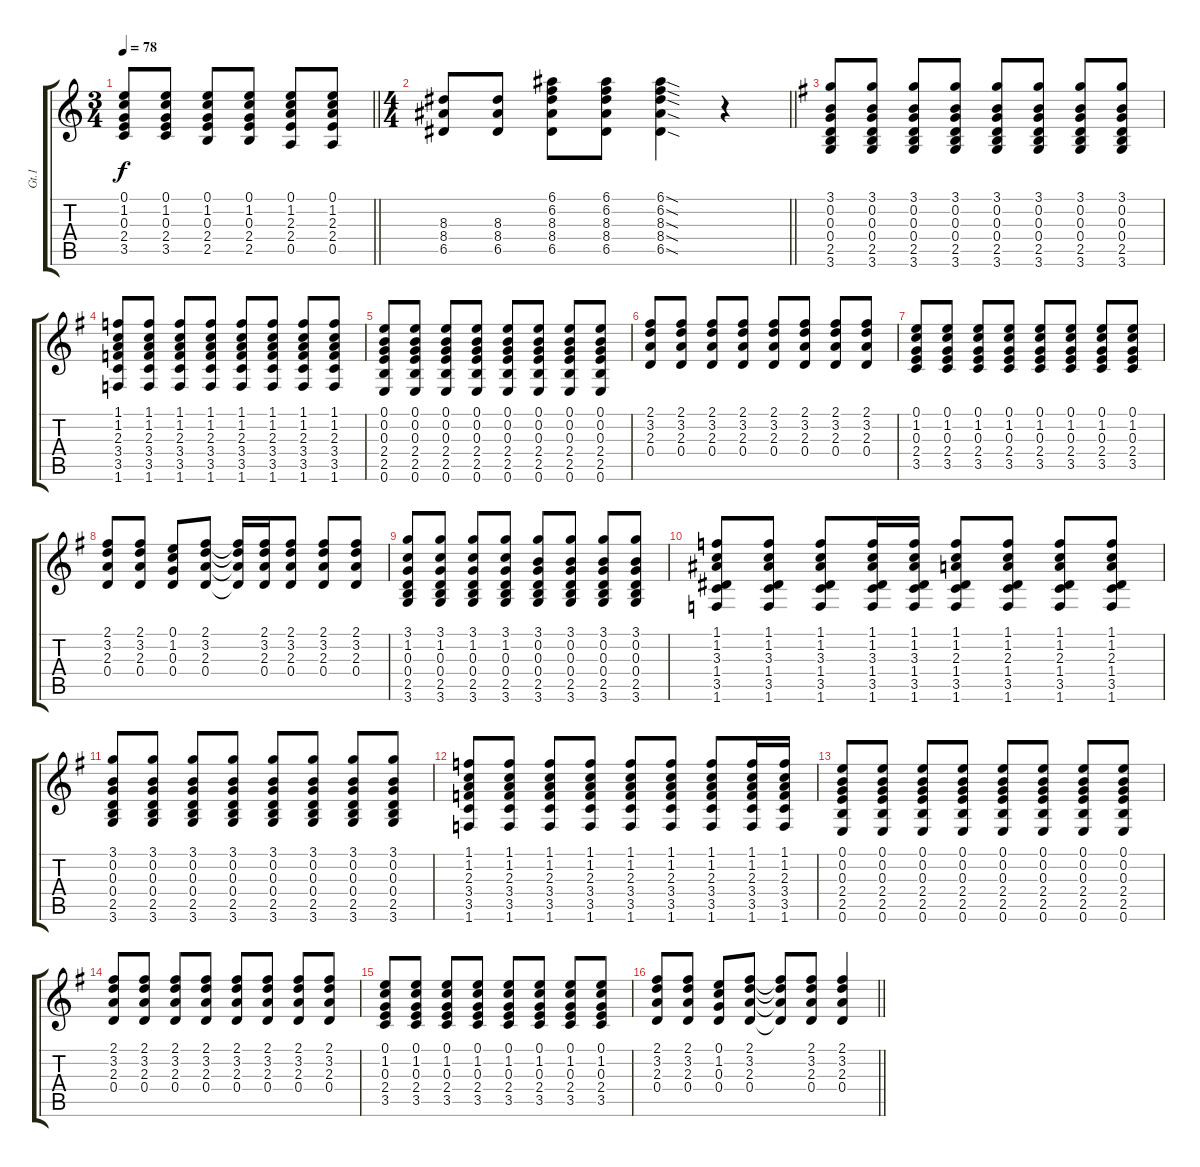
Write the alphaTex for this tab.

\track ("Gt.1" "Gt.1") {instrument acousticguitarsteel}
\staff {score tabs}
\tuning (E4 B3 G3 D3 A2 E2) {hide}
\ts (3 4)
\tempo 78
\clef g2
\barLineRight lightlight
\ks c
(0.1 1.2 0.3 2.4 3.5).8{dy f} (0.1 1.2 0.3 2.4 3.5).8 (0.1 1.2 0.3 2.4 2.5).8 (0.1 1.2 0.3 2.4 2.5).8 (0.1 1.2 2.3 2.4 0.5).8 (0.1 1.2 2.3 2.4 0.5).8 |
\ts (4 4)
\barLineRight lightlight
(8.3 8.4 6.5).8 (8.3 8.4 6.5).8 (6.1 6.2 8.3 8.4 6.5).8 (6.1 6.2 8.3 8.4 6.5).8 (6.1{sod} 6.2{sod} 8.3{sod} 8.4{sod} 6.5{sod}).4 r.4 |
\ks g
(3.1 0.2 0.3 0.4 2.5 3.6).8 (3.1 0.2 0.3 0.4 2.5 3.6).8 (3.1 0.2 0.3 0.4 2.5 3.6).8 (3.1 0.2 0.3 0.4 2.5 3.6).8 (3.1 0.2 0.3 0.4 2.5 3.6).8 (3.1 0.2 0.3 0.4 2.5 3.6).8 (3.1 0.2 0.3 0.4 2.5 3.6).8 (3.1 0.2 0.3 0.4 2.5 3.6).8 |
(1.1 1.2 2.3 3.4 3.5 1.6).8 (1.1 1.2 2.3 3.4 3.5 1.6).8 (1.1 1.2 2.3 3.4 3.5 1.6).8 (1.1 1.2 2.3 3.4 3.5 1.6).8 (1.1 1.2 2.3 3.4 3.5 1.6).8 (1.1 1.2 2.3 3.4 3.5 1.6).8 (1.1 1.2 2.3 3.4 3.5 1.6).8 (1.1 1.2 2.3 3.4 3.5 1.6).8 |
(0.1 0.2 0.3 2.4 2.5 0.6).8 (0.1 0.2 0.3 2.4 2.5 0.6).8 (0.1 0.2 0.3 2.4 2.5 0.6).8 (0.1 0.2 0.3 2.4 2.5 0.6).8 (0.1 0.2 0.3 2.4 2.5 0.6).8 (0.1 0.2 0.3 2.4 2.5 0.6).8 (0.1 0.2 0.3 2.4 2.5 0.6).8 (0.1 0.2 0.3 2.4 2.5 0.6).8 |
(2.1 3.2 2.3 0.4).8 (2.1 3.2 2.3 0.4).8 (2.1 3.2 2.3 0.4).8 (2.1 3.2 2.3 0.4).8 (2.1 3.2 2.3 0.4).8 (2.1 3.2 2.3 0.4).8 (2.1 3.2 2.3 0.4).8 (2.1 3.2 2.3 0.4).8 |
(0.1 1.2 0.3 2.4 3.5).8 (0.1 1.2 0.3 2.4 3.5).8 (0.1 1.2 0.3 2.4 3.5).8 (0.1 1.2 0.3 2.4 3.5).8 (0.1 1.2 0.3 2.4 3.5).8 (0.1 1.2 0.3 2.4 3.5).8 (0.1 1.2 0.3 2.4 3.5).8 (0.1 1.2 0.3 2.4 3.5).8 |
(2.1 3.2 2.3 0.4).8 (2.1 3.2 2.3 0.4).8 (0.1 1.2 0.3 0.4).8 (2.1 3.2 2.3 0.4).8 (2.1{t} 3.2{t} 2.3{t} 0.4{t}).16 (2.1 3.2 2.3 0.4).16 (2.1 3.2 2.3 0.4).8 (2.1 3.2 2.3 0.4).8 (2.1 3.2 2.3 0.4).8 |
(3.1 1.2 0.3 0.4 2.5 3.6).8 (3.1 1.2 0.3 0.4 2.5 3.6).8 (3.1 1.2 0.3 0.4 2.5 3.6).8 (3.1 1.2 0.3 0.4 2.5 3.6).8 (3.1 0.2 0.3 0.4 2.5 3.6).8 (3.1 0.2 0.3 0.4 2.5 3.6).8 (3.1 0.2 0.3 0.4 2.5 3.6).8 (3.1 0.2 0.3 0.4 2.5 3.6).8 |
(1.1 1.2 3.3 1.4 3.5 1.6).8 (1.1 1.2 3.3 1.4 3.5 1.6).8 (1.1 1.2 3.3 1.4 3.5 1.6).8 (1.1 1.2 3.3 1.4 3.5 1.6).16 (1.1 1.2 3.3 1.4 3.5 1.6).16 (1.1 1.2 2.3 1.4 3.5 1.6).8 (1.1 1.2 2.3 1.4 3.5 1.6).8 (1.1 1.2 2.3 1.4 3.5 1.6).8 (1.1 1.2 2.3 1.4 3.5 1.6).8 |
(3.1 0.2 0.3 0.4 2.5 3.6).8 (3.1 0.2 0.3 0.4 2.5 3.6).8 (3.1 0.2 0.3 0.4 2.5 3.6).8 (3.1 0.2 0.3 0.4 2.5 3.6).8 (3.1 0.2 0.3 0.4 2.5 3.6).8 (3.1 0.2 0.3 0.4 2.5 3.6).8 (3.1 0.2 0.3 0.4 2.5 3.6).8 (3.1 0.2 0.3 0.4 2.5 3.6).8 |
(1.1 1.2 2.3 3.4 3.5 1.6).8 (1.1 1.2 2.3 3.4 3.5 1.6).8 (1.1 1.2 2.3 3.4 3.5 1.6).8 (1.1 1.2 2.3 3.4 3.5 1.6).8 (1.1 1.2 2.3 3.4 3.5 1.6).8 (1.1 1.2 2.3 3.4 3.5 1.6).8 (1.1 1.2 2.3 3.4 3.5 1.6).8 (1.1 1.2 2.3 3.4 3.5 1.6).16 (1.1 1.2 2.3 3.4 3.5 1.6).16 |
(0.1 0.2 0.3 2.4 2.5 0.6).8 (0.1 0.2 0.3 2.4 2.5 0.6).8 (0.1 0.2 0.3 2.4 2.5 0.6).8 (0.1 0.2 0.3 2.4 2.5 0.6).8 (0.1 0.2 0.3 2.4 2.5 0.6).8 (0.1 0.2 0.3 2.4 2.5 0.6).8 (0.1 0.2 0.3 2.4 2.5 0.6).8 (0.1 0.2 0.3 2.4 2.5 0.6).8 |
(2.1 3.2 2.3 0.4).8 (2.1 3.2 2.3 0.4).8 (2.1 3.2 2.3 0.4).8 (2.1 3.2 2.3 0.4).8 (2.1 3.2 2.3 0.4).8 (2.1 3.2 2.3 0.4).8 (2.1 3.2 2.3 0.4).8 (2.1 3.2 2.3 0.4).8 |
(0.1 1.2 0.3 2.4 3.5).8 (0.1 1.2 0.3 2.4 3.5).8 (0.1 1.2 0.3 2.4 3.5).8 (0.1 1.2 0.3 2.4 3.5).8 (0.1 1.2 0.3 2.4 3.5).8 (0.1 1.2 0.3 2.4 3.5).8 (0.1 1.2 0.3 2.4 3.5).8 (0.1 1.2 0.3 2.4 3.5).8 |
\barLineRight lightlight
(2.1 3.2 2.3 0.4).8 (2.1 3.2 2.3 0.4).8 (0.1 1.2 0.3 0.4).8 (2.1 3.2 2.3 0.4).8 (2.1{t} 3.2{t} 2.3{t} 0.4{t}).8 (2.1 3.2 2.3 0.4).8 (2.1 3.2 2.3 0.4).4
